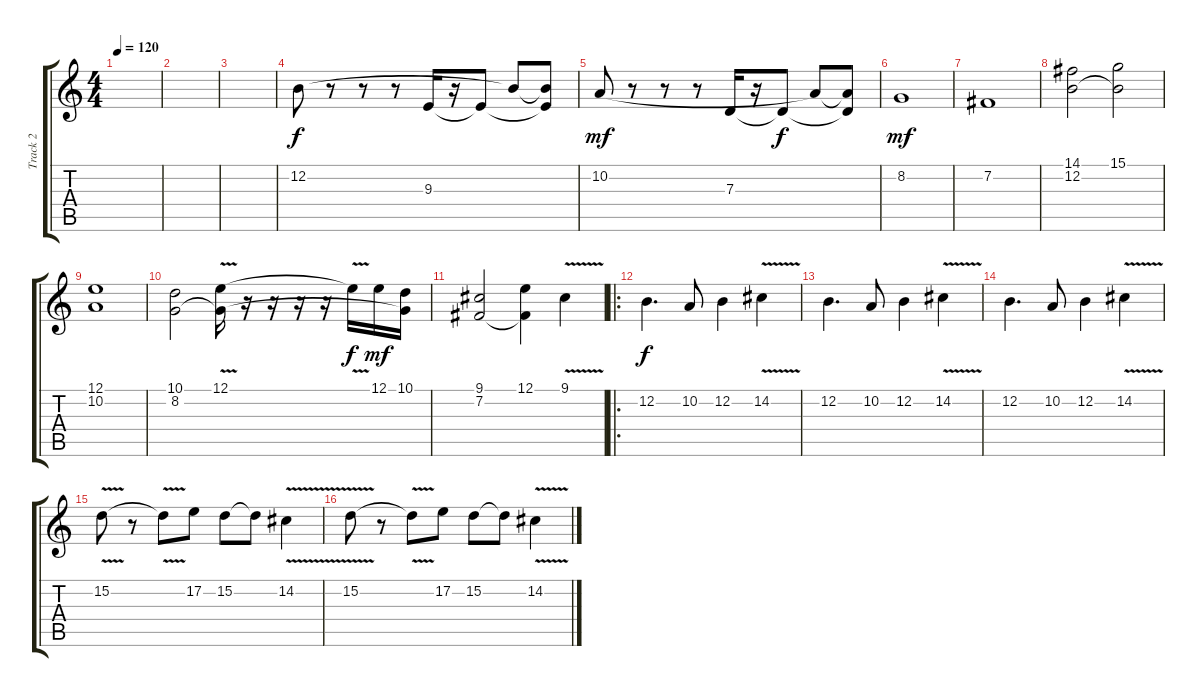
\track ("Track 2" "Track 2") {instrument flute}
\staff {score tabs}
\tuning (E4 B3 G3 D3 A2 E2) {hide}
\ts (4 4)
\tempo 120
\clef g2
\ks c
|
|
|
12.2.8 r.8 r.8 r.8 9.3.16 r.16 9.3{t}.8{dy f} 12.2{t}.8 (12.2{t} 9.3{t}).8 |
10.2.8{dy mf} r.8 r.8 r.8 7.3.16 r.16 7.3{t}.8{dy f} 10.2{t}.8 (10.2{t} 7.3{t}).8 |
8.2.1{dy mf} |
7.2.1 |
(14.1 12.2).2 (15.1 12.2{t}).2 |
(12.1 10.2).1 |
(10.1 8.2).2 (12.1{v} 8.2{t}).16 r.16 r.16 r.16 r.16 12.1{t}.16{dy f} 12.1.16{dy mf} (10.1 8.2{t}).16 |
(9.1 7.2).2 (12.1 7.2{t}).4 9.1{v}.4 |
\ro
12.2.4{d dy f} 10.2.8 12.2.4 14.2{v}.4 |
12.2.4{d} 10.2.8 12.2.4 14.2{v}.4 |
12.2.4{d} 10.2.8 12.2.4 14.2{v}.4 |
15.2{v}.8 r.8 15.2{t}.8 17.2.8 15.2.8 15.2{t}.8 14.2{v}.4 |
15.2{v}.8 r.8 15.2{t}.8 17.2.8 15.2.8 15.2{t}.8 14.2{v}.4
